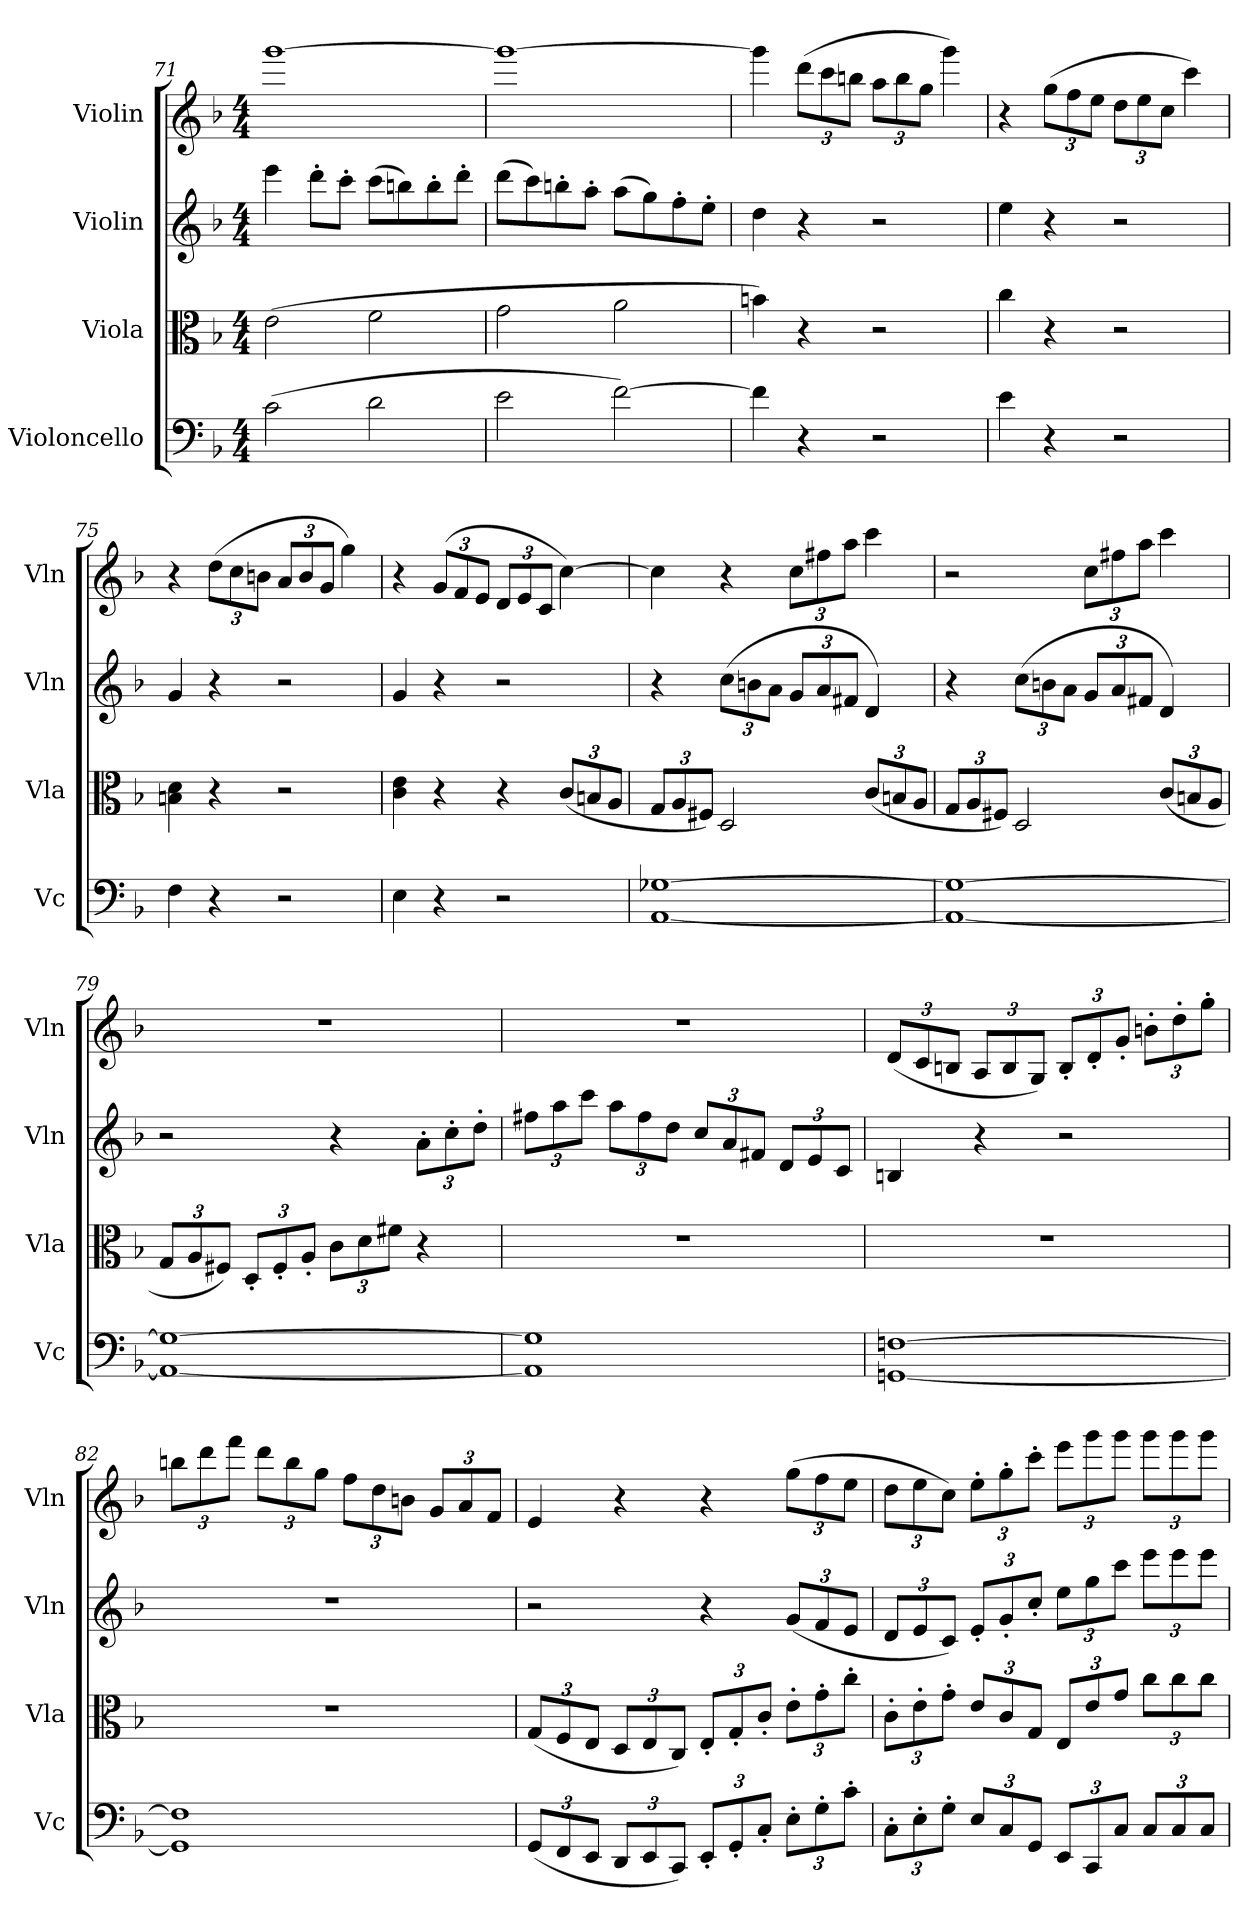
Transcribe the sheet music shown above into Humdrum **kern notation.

**kern	**kern	**kern	**kern
*part4	*part3	*part2	*part1
*staff4	*staff3	*staff2	*staff1
*I"Violoncello	*I"Viola	*I"Violin	*I"Violin
*I'Vc	*I'Vla	*I'Vln	*I'Vln
*clefF4	*clefC3	*clefG2	*clefG2
*k[b-]	*k[b-]	*k[b-]	*k[b-]
*M4/4	*M4/4	*M4/4	*M4/4
=71	=71	=71	=71
(2c\	(2e\	4eee\	[1ggg
.	.	8ddd'\L	.
.	.	8ccc'\J	.
2d\	2f\	(8ccc\L	.
.	.	8bbn\)	.
.	.	8bb'\	.
.	.	8ddd'\J	.
=72	=72	=72	=72
2e\	2g\	(8ddd\L	1ggg_
.	.	8ccc\)	.
.	.	8bbn'\	.
.	.	8aa'\J	.
[2f\)	2a\	(8aa\L	.
.	.	8gg\)	.
.	.	8ff'\	.
.	.	8ee'\J	.
=73	=73	=73	=73
4f\]	4bn\)	4dd\	4ggg\]
4r	4r	4r	(12ddd\L
.	.	.	12ccc\
.	.	.	12bbn\J
2r	2r	2r	12aa\L
.	.	.	12bb\
.	.	.	12gg\J
.	.	.	4ggg\)
=74	=74	=74	=74
4e\	4cc\	4ee\	4r
4r	4r	4r	(12gg\L
.	.	.	12ff\
.	.	.	12ee\J
2r	2r	2r	12dd\L
.	.	.	12ee\
.	.	.	12cc\J
.	.	.	4ccc\)
=75	=75	=75	=75
4F\	4Bn\ 4d\	4g/	4r
4r	4r	4r	(12dd\L
.	.	.	12cc\
.	.	.	12bn\J
2r	2r	2r	12a/L
.	.	.	12b/
.	.	.	12g/J
.	.	.	4gg\)
=76	=76	=76	=76
4E\	4c\ 4e\	4g/	4r
4r	4r	4r	(12g/L
.	.	.	12f/
.	.	.	12e/J
2r	4r	2r	12d/L
.	.	.	12e/
.	.	.	12c/J
.	(12c/L	.	[4cc\)
.	12Bn/	.	.
.	12A/J	.	.
=77	=77	=77	=77
[1AA [1G-X	12G/L	4r	4cc\]
.	12A/	.	.
.	12F#X/J)	.	.
.	2D/	(12cc\L	4r
.	.	12bn\	.
.	.	12a\J	.
.	.	12g/L	12cc\L
.	.	12a/	12ff#X\
.	.	12f#X/J	12aa\J
.	(12c/L	4d/)	4ccc\
.	12Bn/	.	.
.	12A/J	.	.
=78	=78	=78	=78
1AA_ 1G-_	12G/L	4r	2r
.	12A/	.	.
.	12F#X/J)	.	.
.	2D/	(12cc\L	.
.	.	12bn\	.
.	.	12a\J	.
.	.	12g/L	12cc\L
.	.	12a/	12ff#X\
.	.	12f#X/J	12aa\J
.	(12c/L	4d/)	4ccc\
.	12Bn/	.	.
.	12A/J	.	.
=79	=79	=79	=79
1AA_ 1G-_	12G/L	2r	1r
.	12A/	.	.
.	12F#X/J)	.	.
.	12D'/L	.	.
.	12F#'/	.	.
.	12A'/J	.	.
.	12c\L	4r	.
.	12d\	.	.
.	12f#X\J	.	.
.	4r	12a'\L	.
.	.	12cc'\	.
.	.	12dd'\J	.
=80	=80	=80	=80
1AA] 1G-]	1r	12ff#X\L	1r
.	.	12aa\	.
.	.	12ccc\J	.
.	.	12aa\L	.
.	.	12ff#\	.
.	.	12dd\J	.
.	.	12cc/L	.
.	.	12a/	.
.	.	12f#X/J	.
.	.	12d/L	.
.	.	12e/	.
.	.	12c/J	.
=81	=81	=81	=81
[1GGn [1Fn	1r	4Bn/	(12d/L
.	.	.	12c/
.	.	.	12Bn/J
.	.	4r	12A/L
.	.	.	12B/
.	.	.	12G/J)
.	.	2r	12B'/L
.	.	.	12d'/
.	.	.	12g'/J
.	.	.	12bn'\L
.	.	.	12dd'\
.	.	.	12gg'\J
=82	=82	=82	=82
1GG] 1F]	1r	1r	12bbn\L
.	.	.	12ddd\
.	.	.	12fff\J
.	.	.	12ddd\L
.	.	.	12bb\
.	.	.	12gg\J
.	.	.	12ff\L
.	.	.	12dd\
.	.	.	12bn\J
.	.	.	12g/L
.	.	.	12a/
.	.	.	12f/J
=83	=83	=83	=83
(12GG/L	(12G/L	2r	4e/
12FF/	12F/	.	.
12EE/J	12E/J	.	.
12DD/L	12D/L	.	4r
12EE/	12E/	.	.
12CC/J)	12C/J)	.	.
12EE'/L	12E'/L	4r	4r
12GG'/	12G'/	.	.
12C'/J	12c'/J	.	.
12E'\L	12e'\L	(12g/L	(12gg\L
12G'\	12g'\	12f/	12ff\
12c'\J	12cc'\J	12e/J	12ee\J
=84	=84	=84	=84
12C'\L	12c'\L	12d/L	12dd\L
12E'\	12e'\	12e/	12ee\
12G'\J	12g'\J	12c/J)	12cc\J)
12E/L	12e/L	12e'/L	12ee'\L
12C/	12c/	12g'/	12gg'\
12GG/J	12G/J	12cc'/J	12ccc'\J
12EE/L	12E/L	12ee\L	12eee\L
12CC/	12e/	12gg\	12ggg\
12C/J	12g/J	12ccc\J	12ggg\J
12C/L	12cc\L	12eee\L	12ggg\L
12C/	12cc\	12eee\	12ggg\
12C/J	12cc\J	12eee\J	12ggg\J
=	=	=	=
*-	*-	*-	*-
